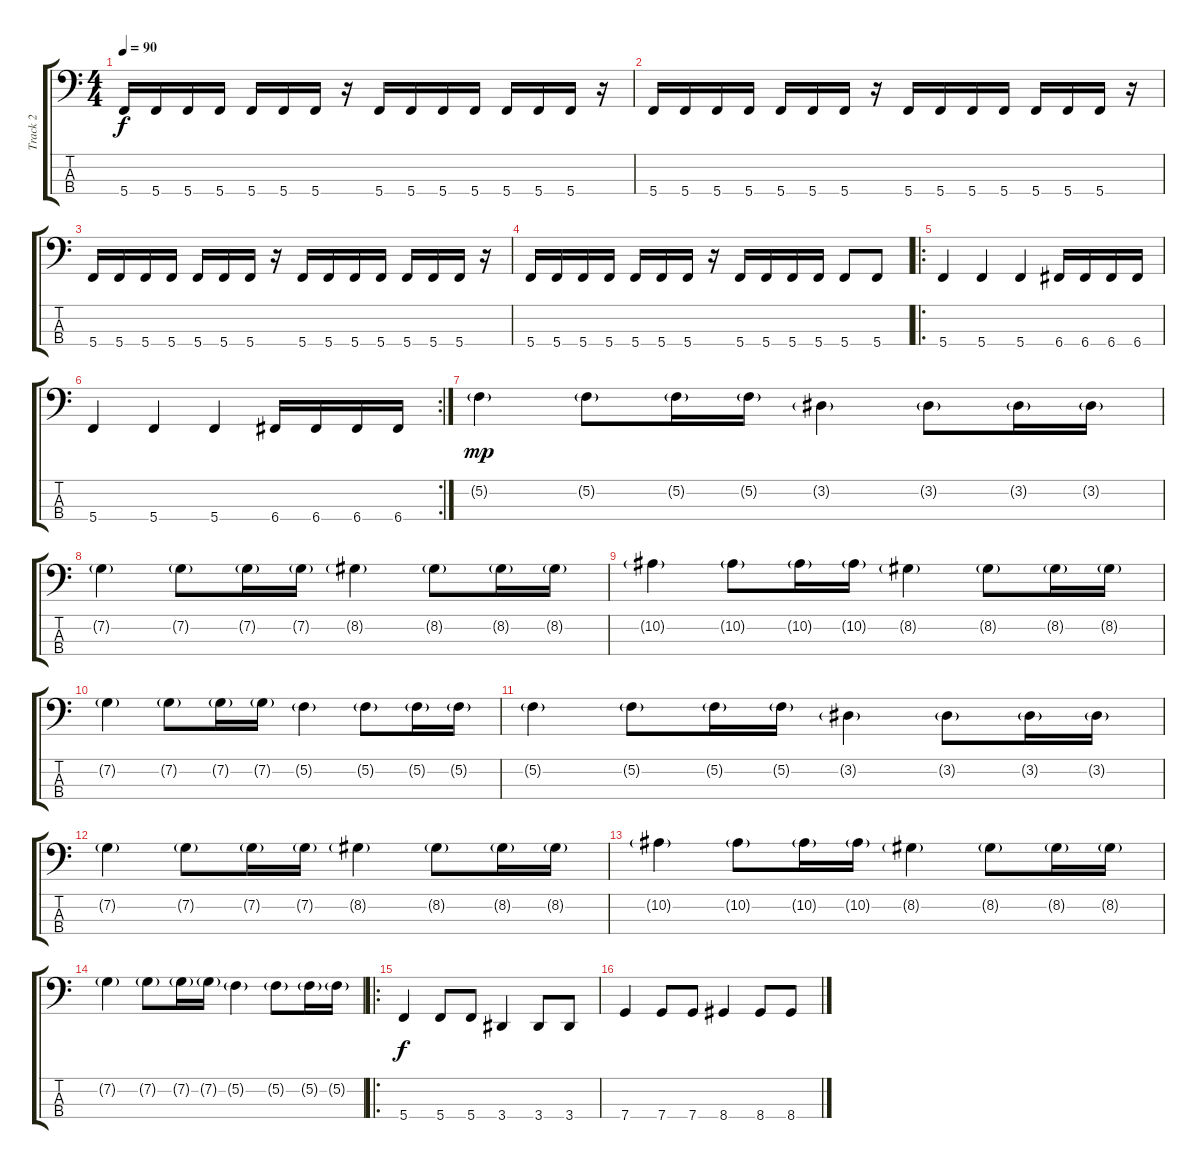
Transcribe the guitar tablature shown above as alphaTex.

\track ("Track 2" "Track 2") {instrument electricbassfinger}
\staff {score tabs}
\tuning (F2 C2 G1 C1) {hide}
\ts (4 4)
\tempo 90
\clef f4
\ks c
5.4.16{dy f} 5.4.16 5.4.16 5.4.16 5.4.16 5.4.16 5.4.16 r.16 5.4.16 5.4.16 5.4.16 5.4.16 5.4.16 5.4.16 5.4.16 r.16 |
5.4.16 5.4.16 5.4.16 5.4.16 5.4.16 5.4.16 5.4.16 r.16 5.4.16 5.4.16 5.4.16 5.4.16 5.4.16 5.4.16 5.4.16 r.16 |
5.4.16 5.4.16 5.4.16 5.4.16 5.4.16 5.4.16 5.4.16 r.16 5.4.16 5.4.16 5.4.16 5.4.16 5.4.16 5.4.16 5.4.16 r.16 |
5.4.16 5.4.16 5.4.16 5.4.16 5.4.16 5.4.16 5.4.16 r.16 5.4.16 5.4.16 5.4.16 5.4.16 5.4.8 5.4.8 |
\ro
5.4.4 5.4.4 5.4.4 6.4.16 6.4.16 6.4.16 6.4.16 |
\rc 2
5.4.4 5.4.4 5.4.4 6.4.16 6.4.16 6.4.16 6.4.16 |
5.2{g}.4{dy mp} 5.2{g}.8 5.2{g}.16 5.2{g}.16 3.2{g}.4 3.2{g}.8 3.2{g}.16 3.2{g}.16 |
7.2{g}.4 7.2{g}.8 7.2{g}.16 7.2{g}.16 8.2{g}.4 8.2{g}.8 8.2{g}.16 8.2{g}.16 |
10.2{g}.4 10.2{g}.8 10.2{g}.16 10.2{g}.16 8.2{g}.4 8.2{g}.8 8.2{g}.16 8.2{g}.16 |
7.2{g}.4 7.2{g}.8 7.2{g}.16 7.2{g}.16 5.2{g}.4 5.2{g}.8 5.2{g}.16 5.2{g}.16 |
5.2{g}.4 5.2{g}.8 5.2{g}.16 5.2{g}.16 3.2{g}.4 3.2{g}.8 3.2{g}.16 3.2{g}.16 |
7.2{g}.4 7.2{g}.8 7.2{g}.16 7.2{g}.16 8.2{g}.4 8.2{g}.8 8.2{g}.16 8.2{g}.16 |
10.2{g}.4 10.2{g}.8 10.2{g}.16 10.2{g}.16 8.2{g}.4 8.2{g}.8 8.2{g}.16 8.2{g}.16 |
7.2{g}.4 7.2{g}.8 7.2{g}.16 7.2{g}.16 5.2{g}.4 5.2{g}.8 5.2{g}.16 5.2{g}.16 |
\ro
5.4.4{dy f} 5.4.8 5.4.8 3.4.4 3.4.8 3.4.8 |
7.4.4 7.4.8 7.4.8 8.4.4 8.4.8 8.4.8
